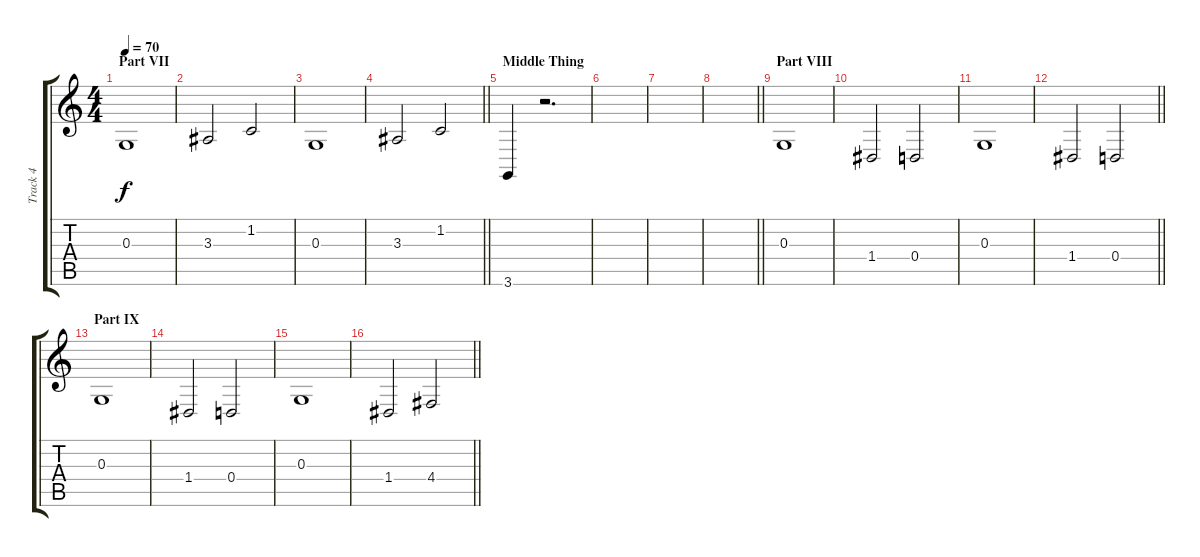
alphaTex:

\track ("Track 4" "Track 4") {instrument cello}
\staff {score tabs}
\tuning (E4 B3 G3 D3 A2 E2) {hide}
\ts (4 4)
\section ("" "Part VII")
\tempo 70
\clef g2
\ks c
0.3.1{dy f} |
3.3.2 1.2.2 |
0.3.1 |
\barLineRight lightlight
3.3.2 1.2.2 |
\section ("" "Middle Thing")
3.6.4 r.2{d} |
|
|
\barLineRight lightlight
|
\section ("" "Part VIII")
0.3.1 |
1.4.2 0.4.2 |
0.3.1 |
\barLineRight lightlight
1.4.2 0.4.2 |
\section ("" "Part IX")
0.3.1 |
1.4.2 0.4.2 |
0.3.1 |
\barLineRight lightlight
1.4.2 4.4.2
